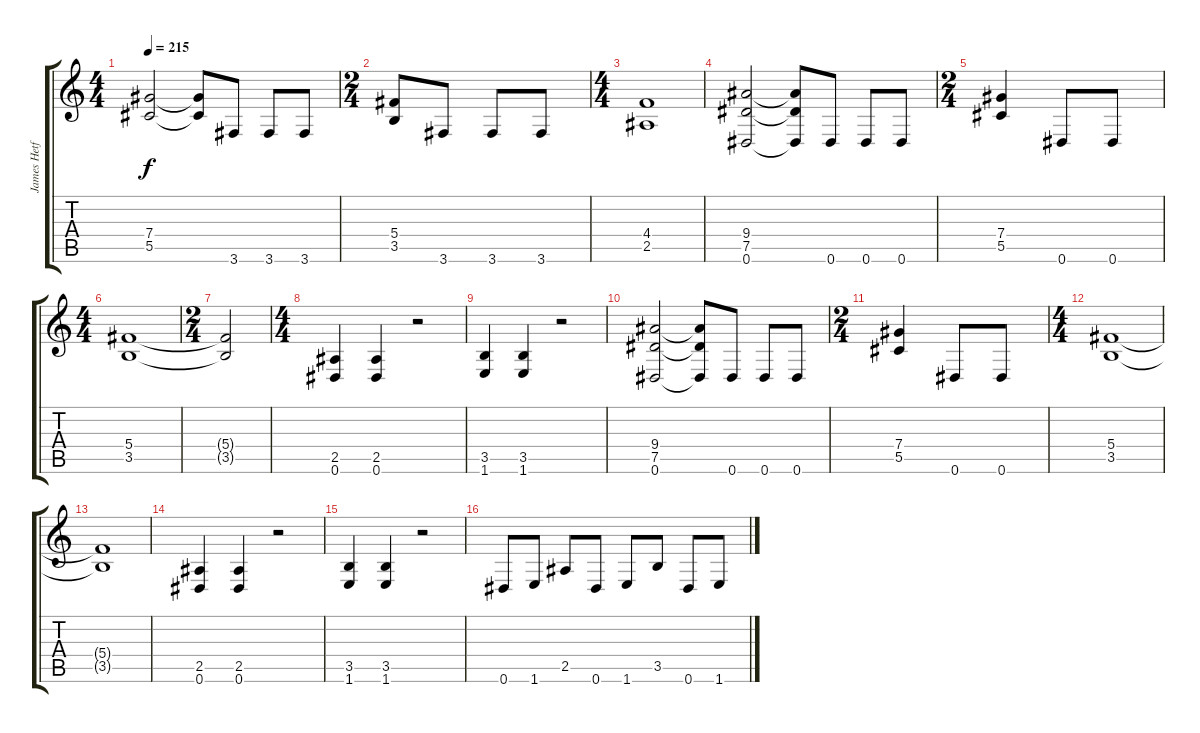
\track ("James Hetfield" "James Hetf") {instrument distortionguitar}
\staff {score tabs}
\tuning (Eb4 Bb3 Gb3 Db3 Ab2 Eb2) {hide}
\ts (4 4)
\tempo 215
\clef g2
\ks c
(7.4 5.5).2{dy f} (7.4{t} 5.5{t}).8 3.6.8 3.6.8 3.6.8 |
\ts (2 4)
(5.4 3.5).8 3.6.8 3.6.8 3.6.8 |
\ts (4 4)
(4.4 2.5).1 |
(9.4 7.5 0.6).2 (9.4{t} 7.5{t} 0.6{t}).8 0.6.8 0.6.8 0.6.8 |
\ts (2 4)
(7.4 5.5).4 0.6.8 0.6.8 |
\ts (4 4)
(5.4 3.5).1 |
\ts (2 4)
(5.4{t} 3.5{t}).2 |
\ts (4 4)
(2.5 0.6).4 (2.5 0.6).4 r.2 |
(3.5 1.6).4 (3.5 1.6).4 r.2 |
(9.4 7.5 0.6).2 (9.4{t} 7.5{t} 0.6{t}).8 0.6.8 0.6.8 0.6.8 |
\ts (2 4)
(7.4 5.5).4 0.6.8 0.6.8 |
\ts (4 4)
(5.4 3.5).1 |
(5.4{t} 3.5{t}).1 |
(2.5 0.6).4 (2.5 0.6).4 r.2 |
(3.5 1.6).4 (3.5 1.6).4 r.2 |
0.6.8 1.6.8 2.5.8 0.6.8 1.6.8 3.5.8 0.6.8 1.6.8
